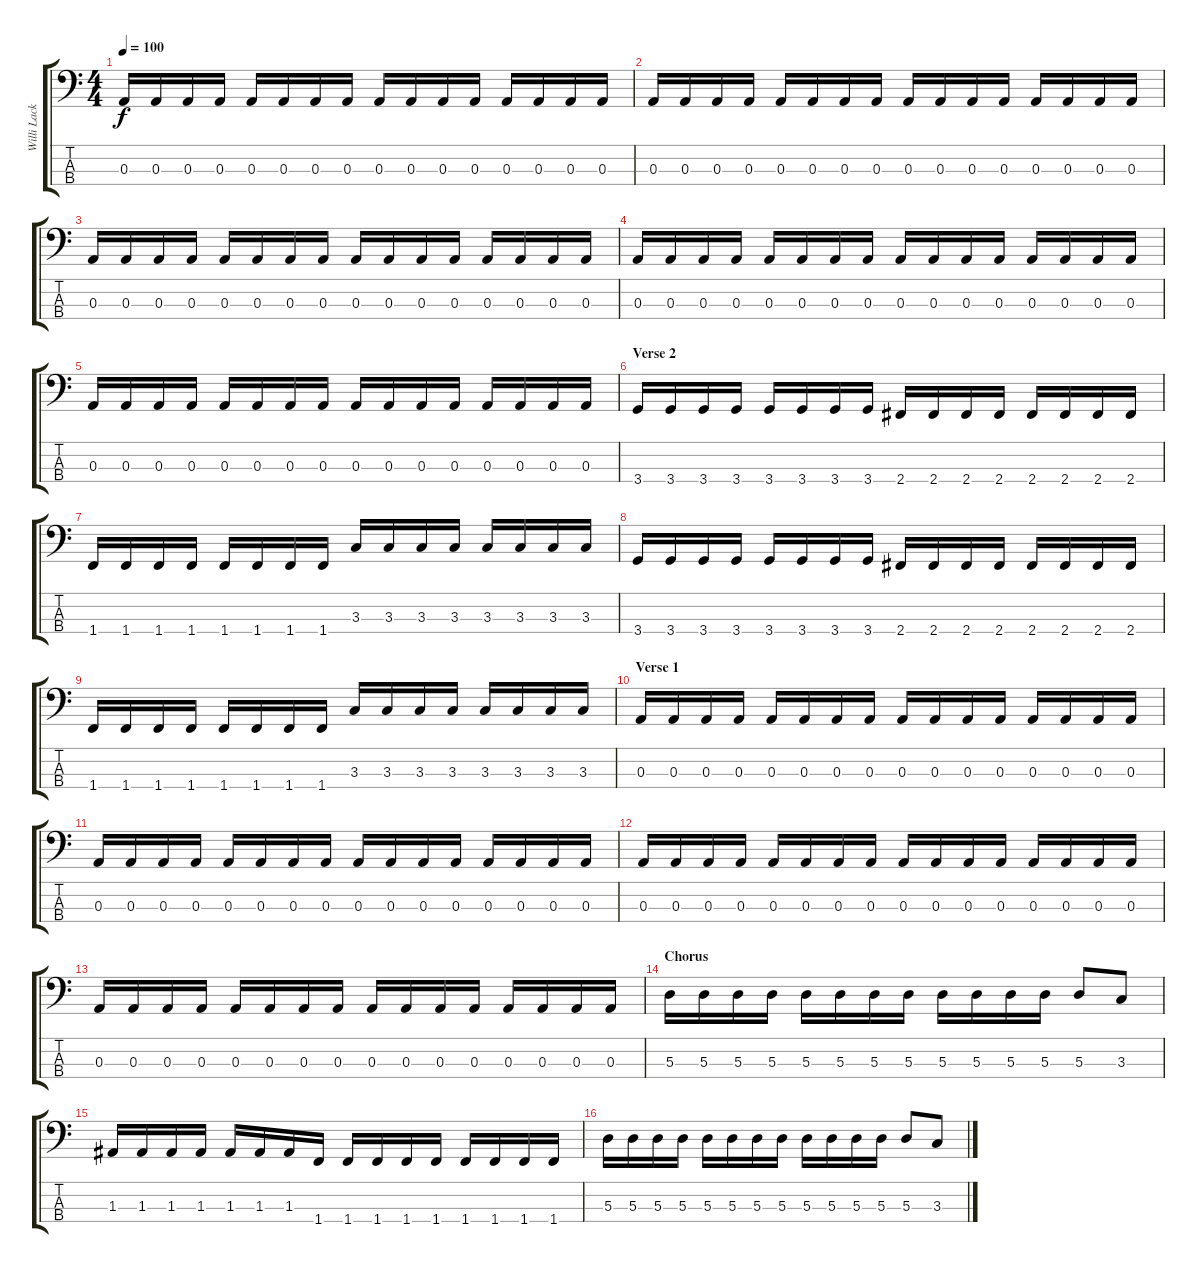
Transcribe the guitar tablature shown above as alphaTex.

\track ("Willi Lackmann" "Willi Lack") {instrument electricbasspick}
\staff {score tabs}
\tuning (G2 D2 A1 E1) {hide}
\ts (4 4)
\tempo 100
\clef f4
\ks c
0.3.16{dy f} 0.3.16 0.3.16 0.3.16 0.3.16 0.3.16 0.3.16 0.3.16 0.3.16 0.3.16 0.3.16 0.3.16 0.3.16 0.3.16 0.3.16 0.3.16 |
0.3.16 0.3.16 0.3.16 0.3.16 0.3.16 0.3.16 0.3.16 0.3.16 0.3.16 0.3.16 0.3.16 0.3.16 0.3.16 0.3.16 0.3.16 0.3.16 |
0.3.16 0.3.16 0.3.16 0.3.16 0.3.16 0.3.16 0.3.16 0.3.16 0.3.16 0.3.16 0.3.16 0.3.16 0.3.16 0.3.16 0.3.16 0.3.16 |
0.3.16 0.3.16 0.3.16 0.3.16 0.3.16 0.3.16 0.3.16 0.3.16 0.3.16 0.3.16 0.3.16 0.3.16 0.3.16 0.3.16 0.3.16 0.3.16 |
0.3.16 0.3.16 0.3.16 0.3.16 0.3.16 0.3.16 0.3.16 0.3.16 0.3.16 0.3.16 0.3.16 0.3.16 0.3.16 0.3.16 0.3.16 0.3.16 |
\section ("" "Verse 2")
3.4.16 3.4.16 3.4.16 3.4.16 3.4.16 3.4.16 3.4.16 3.4.16 2.4.16 2.4.16 2.4.16 2.4.16 2.4.16 2.4.16 2.4.16 2.4.16 |
1.4.16 1.4.16 1.4.16 1.4.16 1.4.16 1.4.16 1.4.16 1.4.16 3.3.16 3.3.16 3.3.16 3.3.16 3.3.16 3.3.16 3.3.16 3.3.16 |
3.4.16 3.4.16 3.4.16 3.4.16 3.4.16 3.4.16 3.4.16 3.4.16 2.4.16 2.4.16 2.4.16 2.4.16 2.4.16 2.4.16 2.4.16 2.4.16 |
1.4.16 1.4.16 1.4.16 1.4.16 1.4.16 1.4.16 1.4.16 1.4.16 3.3.16 3.3.16 3.3.16 3.3.16 3.3.16 3.3.16 3.3.16 3.3.16 |
\section ("" "Verse 1")
0.3.16 0.3.16 0.3.16 0.3.16 0.3.16 0.3.16 0.3.16 0.3.16 0.3.16 0.3.16 0.3.16 0.3.16 0.3.16 0.3.16 0.3.16 0.3.16 |
0.3.16 0.3.16 0.3.16 0.3.16 0.3.16 0.3.16 0.3.16 0.3.16 0.3.16 0.3.16 0.3.16 0.3.16 0.3.16 0.3.16 0.3.16 0.3.16 |
0.3.16 0.3.16 0.3.16 0.3.16 0.3.16 0.3.16 0.3.16 0.3.16 0.3.16 0.3.16 0.3.16 0.3.16 0.3.16 0.3.16 0.3.16 0.3.16 |
0.3.16 0.3.16 0.3.16 0.3.16 0.3.16 0.3.16 0.3.16 0.3.16 0.3.16 0.3.16 0.3.16 0.3.16 0.3.16 0.3.16 0.3.16 0.3.16 |
\section ("" "Chorus")
5.3.16 5.3.16 5.3.16 5.3.16 5.3.16 5.3.16 5.3.16 5.3.16 5.3.16 5.3.16 5.3.16 5.3.16 5.3.8 3.3.8 |
1.3.16 1.3.16 1.3.16 1.3.16 1.3.16 1.3.16 1.3.16 1.4.16 1.4.16 1.4.16 1.4.16 1.4.16 1.4.16 1.4.16 1.4.16 1.4.16 |
5.3.16 5.3.16 5.3.16 5.3.16 5.3.16 5.3.16 5.3.16 5.3.16 5.3.16 5.3.16 5.3.16 5.3.16 5.3.8 3.3.8
